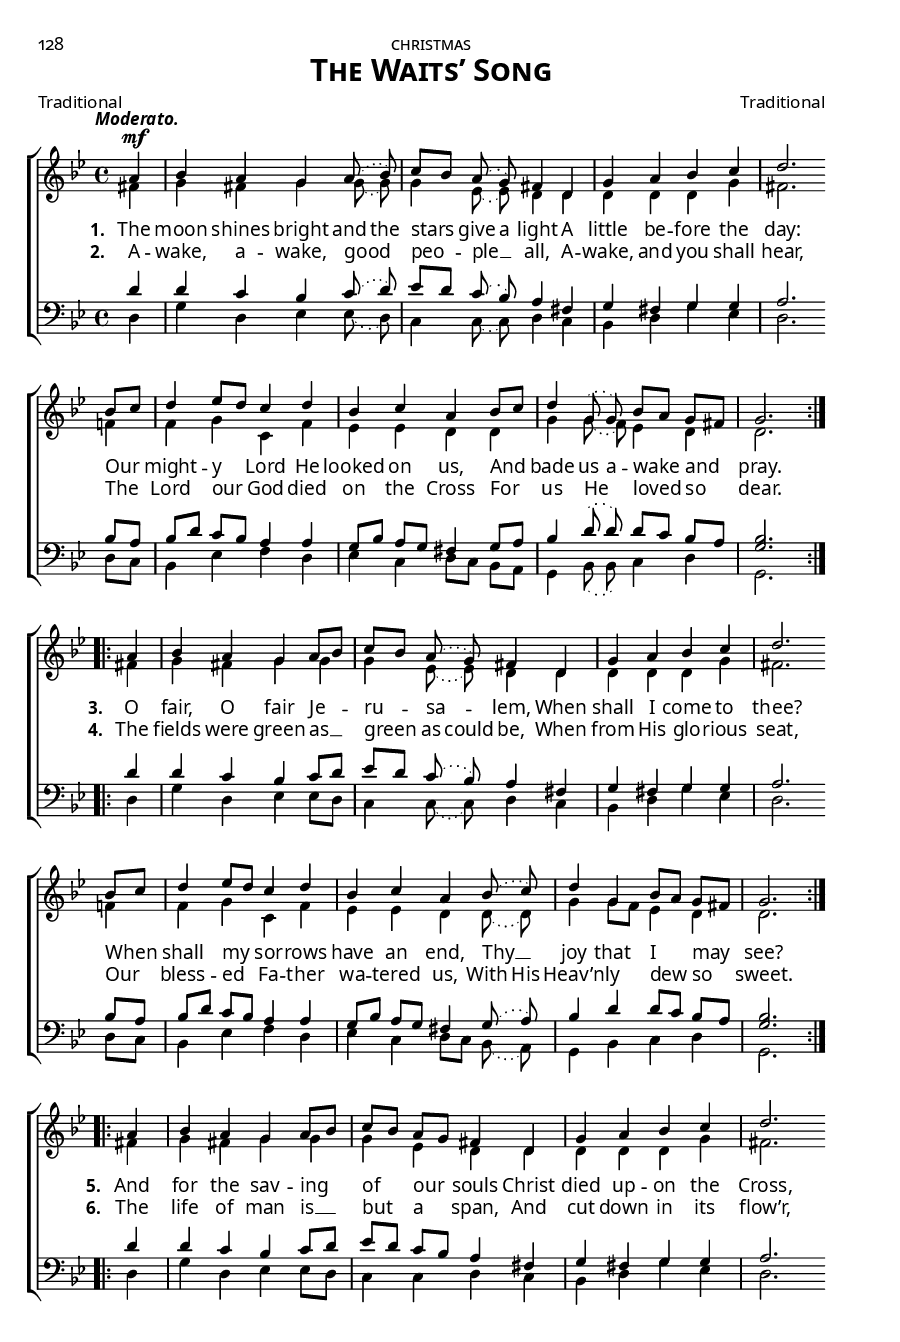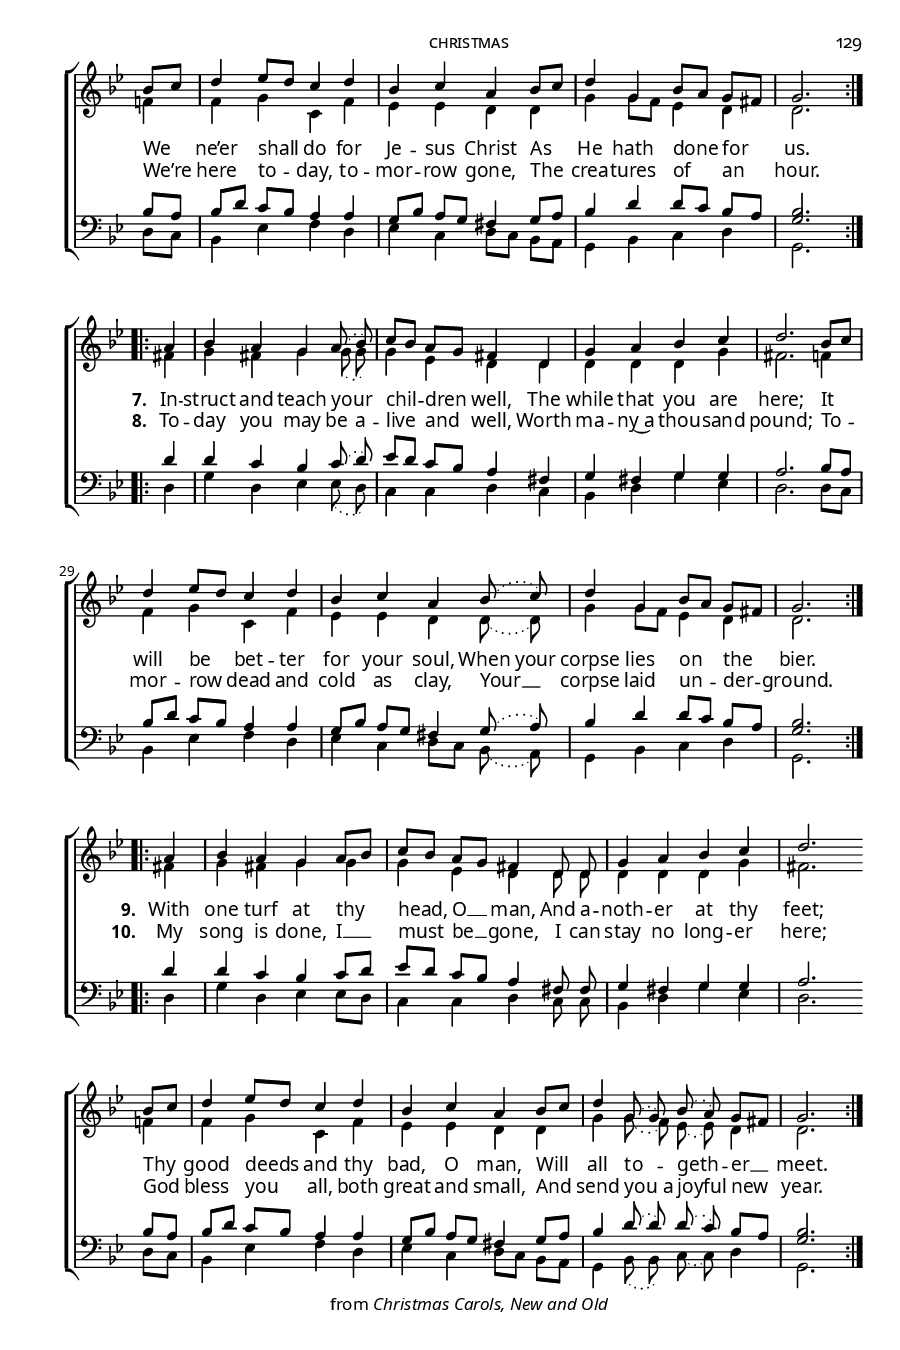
\version "2.14.2"
\include "../util.ly"
\header {
  title = \markup{\override #'(font-name . "Garamond Premier Pro Semibold"){ \abs-fontsize #15 \smallCapsOldStyle"The Waits’ Song"}}
  poet = \markup\oldStyleNum"Traditional"
  composer = \markup\oldStyleNum"Traditional"
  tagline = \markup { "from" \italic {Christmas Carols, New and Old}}
}
\paper {
  %print-all-headers = ##t
  paper-height = 9\in
  paper-width = 6\in
  indent = 0\in
  %system-system-spacing = #'((basic-distance . 10) (padding . 0))
  system-system-spacing =
    #'((basic-distance . 0)
       (minimum-distance . 0)
       (padding . -5)
       (stretchability . 100))
  ragged-last-bottom = ##f
  ragged-bottom = ##f
  two-sided = ##t
  inner-margin = 0.5\in
  outer-margin = 0.25\in
  top-margin = 0.25\in
  bottom-margin = 0.25\in
  first-page-number = #128
  print-first-page-number = ##t
  headerLine = \markup{\override #'(font-name . "Garamond Premier Pro") \smallCapsOldStyle"christmas"}
  oddHeaderMarkup = \markup\fill-line{
     \override #'(font-name . "Garamond Premier Pro")\abs-fontsize #8.5
     \combine 
        \fill-line{"" \on-the-fly #print-page-number-check-first
        \oldStylePageNum""
        }
        \fill-line{\headerLine}
  }
  evenHeaderMarkup = \markup {
     \override #'(font-name . "Garamond Premier Pro")\abs-fontsize #8.5
     \combine
        \on-the-fly #print-page-number-check-first
        \oldStylePageNum""
        \fill-line{\headerLine}
  }
}
#(set-global-staff-size 15) \paper{ #(define fonts (make-pango-font-tree "GoudyOlSt BT" "Garamond Premier Pro" "Garamond Premier Pro" (/ 15 20))) }
global = {
  \key bes \major
  \time 4/4
  \autoBeamOff
  \override DynamicLineSpanner #'staff-padding = #0.0
  \override DynamicLineSpanner #'Y-extent = #'(-1 . 1)
  \slurDotted
}

sopMusic = \relative c'' {
  \repeat volta 2 {
    \partial 4 a4^\mf |
    bes4 a g a8( bes) |
    c[ bes] a( g) fis4 d |
    
    g a bes c |
    d2. \bar"" bes8[ c] |
    d4 ees8[ d] c4 d |
    
    bes4 c a bes8[ c] |
    d4 g,8( g) bes[ a] g[ fis] |
    g2. \break
  }
  
  %sop2
  \repeat volta 2 {
    a4 |
    bes4 a g a8[ bes] |
    c[ bes] a( g) fis4 d |
    
    g a bes c |
    d2. \bar"" bes8[ c] |
    d4 ees8[ d] c4 d |
    
    bes4 c a bes8( c) |
    d4 g,4 bes8[ a] g[ fis] |
    g2. \break
  }
  
  %sop3
  \repeat volta 2 {
    a4 |
    bes4 a g a8[ bes] |
    c[ bes] a[ g] fis4 d |
    
    g a bes c |
    d2. \bar""\break bes8[ c] |
    d4 ees8[ d] c4 d |
    
    bes4 c a bes8[ c] |
    d4 g,4 bes8[ a] g[ fis] |
    g2. \break
  }
  
  %sop4
  \repeat volta 2 {
    a4 |
    bes4 a g a8( bes) |
    c[ bes] a[ g] fis4 d |
    
    g a bes c |
    d2. \bar"" bes8[ c] |
    d4 ees8[ d] c4 d |
    
    bes4 c a bes8( c) |
    d4 g,4 bes8[ a] g[ fis] |
    g2. \break
  }
  
  %sop5
  \repeat volta 2 {
    a4 |
    bes4 a g a8[ bes] |
    c[ bes] a[ g] fis4 d8 d |
    
    g4 a bes c |
    d2. \bar""\break bes8[ c] |
    d4 ees8[ d] c4 d |
    
    bes4 c a bes8[ c] |
    d4 g,8( g) bes( a) g[ fis] |
    g2. \break
  }
}
sopWords = \lyricmode {
  
}

altoMusic = \relative c' {
  %alto1
  \repeat volta 2 {
    fis4 |
    g fis g g8( g) |
    g4 ees8( ees) d4 d |
    
    d d d g |
    fis2. f4 |
    f g c, f |
    
    ees ees d d |
    g g8( f) ees4 d |
    d2.
  }
  
  %alto2
  \repeat volta 2 {
    fis4 |
    g fis g g |
    g ees8( ees) d4 d |
    
    d d d g |
    fis2. f4 |
    f g c, f |
    
    ees ees d d8( d) |
    g4 g8[ f] ees4 d |
    d2.
  }
  
  %alto3
  \repeat volta 2 {
    fis4 |
    g fis g g |
    g ees4 d4 d |
    
    d d d g |
    fis2. f4 |
    f g c, f |
    
    ees ees d d |
    g4 g8[ f] ees4 d |
    d2.
  }
  
  %alto4
  \repeat volta 2 {
    fis4 |
    g fis g g8( g) |
    g4 ees4 d4 d |
    
    d d d g |
    fis2. f4 |
    f g c, f |
    
    ees ees d d8( d) |
    g4 g8[ f] ees4 d |
    d2.
  }
  
  %alto5
  \repeat volta 2 {
    fis4 |
    g fis g g |
    g ees4 d4 d8 d |
    
    d4 d d g |
    fis2. f4 |
    f g c, f |
    
    ees ees d d |
    g g8( f) ees8( ees) d4 |
    d2.
  }
  
}
altoWords = \lyricmode {
  \dropLyricsV
  \set stanza = #"1. "
  \set ignoreMelismata = ##t
  The moon shines bright and the stars _ give a light
  \unset ignoreMelismata
  A little be -- fore the day:
  Our might -- y Lord He looked on us,
  And bade \set ignoreMelismata = ##t
  us a --
  \unset ignoreMelismata
  wake and pray.
  
  \set stanza = #"3. "
  O fair, O fair Je -- ru -- sa -- lem,
  When shall I come to thee?
  When shall my sor -- rows have an end,
  Thy __ joy that I may see?

  \set stanza = #"5. "
  And for the sav -- ing of our souls
  Christ died up -- on the Cross,
  We ne’er shall do for Je -- sus Christ
  As He hath done for us.

  \set stanza = #"7. "
  In -- struct and teach your chil -- dren well,
  The while that you are here;
  It will be bet -- ter for your soul,
  \set ignoreMelismata = ##t
  When your \unset ignoreMelismata corpse lies on the bier.

  \set stanza = #"9. "
  With one turf at thy head, O __ man,
  And a -- noth -- er at thy feet;
  Thy good deeds and thy bad, O man,
  Will all to -- geth -- er __ meet.
}
altoWordsII = \lyricmode {
  \dropLyricsV
%\markup\italic
  \set stanza = #"2. "
  A -- wake, a -- wake, good peo -- ple __ all,
  A -- wake, and you shall hear,
  The Lord our God died on the Cross
  For us He loved so dear.
  
  \set stanza = #"4. "
  The fields were green as __ green
  \set ignoreMelismata = ##t
  as could be,
  \unset ignoreMelismata
  When from His glo -- rious seat,
  Our bless -- ed Fa -- ther wa -- tered us,
  \set ignoreMelismata = ##t
  With His
  \unset ignoreMelismata
  Heav’n -- ly dew so sweet.

  \set stanza = #"6. "
  The life of man is __ but a span,
  And cut down in its flow’r,
  We’re here to -- day, to -- mor -- row gone,
  The crea -- tures of an hour.

  \set stanza = #"8. "
  To -- day you may
  \set ignoreMelismata = ##t
  be a --
  \unset ignoreMelismata
  live and well,
  Worth ma -- ny~a thou -- sand pound;
  To -- mor -- row dead and cold as clay,
  Your __ corpse laid un -- der -- ground.

  \set stanza = #"10. "
  My song is done, I __ must be __ gone,
  I can stay no long -- er here;
  God bless you all, both great and small,
  And send you_a joyful new year.
}
altoWordsIII = \lyricmode {
}
altoWordsIV = \lyricmode {

}
altoWordsV = \lyricmode {
  
}
altoWordsVI = \lyricmode {
}
altoWordsVII = \lyricmode {
}
altoWordsVIII = \lyricmode {
}
altoWordsIX = \lyricmode {
}
altoWordsX = \lyricmode {
}
tenorMusic = \relative c' {
  \tempo \markup\italic "Moderato."
  %tenor1
  \repeat volta 2 {
    d4 |
    d c bes c8( d) |
    ees[ d] c( bes) a4 fis |
    
    g fis g g |
    a2. bes8[ a] |
    bes[ d] c[ bes] a4 a |
    
    g8[ bes] a[ g] fis4 g8[ a] |
    bes4 d8( d) d[ c] bes[ a] |
    <bes g>2.
  }

  %tenor2
  \repeat volta 2 {
    d4 |
    d c bes c8[ d] |
    ees[ d] c( bes) a4 fis |
    
    g fis g g |
    a2. bes8[ a] |
    bes[ d] c[ bes] a4 a |
    
    g8[ bes] a[ g] fis4 g8( a) |
    bes4 d d8[ c] bes[ a] |
    <bes g>2.
  }

  %tenor3
  \repeat volta 2 {
    d4 |
    d c bes c8[ d] |
    ees[ d] c[ bes] a4 fis |
    
    g fis g g |
    a2. bes8[ a] |
    bes[ d] c[ bes] a4 a |
    
    g8[ bes] a[ g] fis4 g8[ a] |
    bes4 d d8[ c] bes[ a] |
    <bes g>2.
  }

  %tenor4
  \repeat volta 2 {
    d4 |
    d c bes c8( d) |
    ees[ d] c[ bes] a4 fis |
    
    g fis g g |
    a2. bes8[ a] |
    bes[ d] c[ bes] a4 a |
    
    g8[ bes] a[ g] fis4 g8( a) |
    bes4 d d8[ c] bes[ a] |
    <bes g>2.
  }

  %tenor5
  \repeat volta 2 {
    d4 |
    d c bes c8[ d] |
    ees[ d] c[ bes] a4 fis8 fis |
    
    g4 fis g g |
    a2. bes8[ a] |
    bes[ d] c[ bes] a4 a |
    
    g8[ bes] a[ g] fis4 g8[ a] |
    bes4 d8( d) d( c) bes[ a] |
    <bes g>2.
  }

}
tenorWords = \lyricmode {

}

bassMusic = \relative c, {
  %bass1
  \repeat volta 2 {
    d'4 |
    g d ees ees8( d) |
    c4 c8( c) d4 c |
    
    bes4 d g ees |
    d2. d8[ c] |
    bes4 ees f d |
    
    ees c d8[ c] bes[ a] |
    g4 bes8( bes) c4 d |
    g,2.
  }

  %bass2
  \repeat volta 2 {
    d'4 |
    g d ees ees8[ d] |
    c4 c8( c) d4 c |
    
    bes4 d g ees |
    d2. d8[ c] |
    bes4 ees f d |
    
    ees c d8[ c] bes( a) |
    g4 bes c d |
    g,2.
  }

  %bass3
  \repeat volta 2 {
    d'4 |
    g d ees ees8[ d] |
    c4 c4 d4 c |
    
    bes4 d g ees |
    d2. d8[ c] |
    bes4 ees f d |
    
    ees c d8[ c] bes[ a] |
    g4 bes c d |
    g,2.
  }

  %bass4
  \repeat volta 2 {
    d'4 |
    g d ees ees8( d) |
    c4 c4 d4 c |
    
    bes4 d g ees |
    d2. d8[ c] |
    bes4 ees f d |
    
    ees c d8[ c] bes( a) |
    g4 bes c d |
    g,2.
  }

  %bass5
  \repeat volta 2 {
    d'4 |
    g d ees ees8[ d] |
    c4 c4 d4 c8 c |
    
    bes4 d g ees |
    d2. d8[ c] |
    bes4 ees f d |
    
    ees c d8[ c] bes[ a] |
    g4 bes8( bes) c( c) d4 |
    g,2.
  }

}
bassWords = \lyricmode {

}

pianoRH = \relative c' {
  
}
pianoLH = \relative c' {
  
}

\score {
  <<
   \new ChoirStaff <<
%    \new Lyrics = sopranos \with { \override VerticalAxisGroup #'nonstaff-relatedstaff-spacing = #'((basic-distance . 1)) }
    \new Staff = women <<
      \new Voice = "sopranos" { \voiceOne << \global \sopMusic >> }
      \new Voice = "altos" { \voiceTwo << \global \altoMusic >> }
    >>
    \new Lyrics \with { alignAboveContext = #"women" \override VerticalAxisGroup #'nonstaff-relatedstaff-spacing = #'((basic-distance . 1))} \lyricsto "sopranos" \sopWords
    \new Lyrics = "altosX"  \with { alignBelowContext = #"women" \override VerticalAxisGroup #'nonstaff-relatedstaff-spacing = #'((basic-distance . 1))} \lyricsto "sopranos" \altoWordsX
    \new Lyrics = "altosIX"  \with { alignBelowContext = #"women" \override VerticalAxisGroup #'nonstaff-relatedstaff-spacing = #'((basic-distance . 1))} \lyricsto "sopranos" \altoWordsIX
    \new Lyrics = "altosVIII"  \with { alignBelowContext = #"women" \override VerticalAxisGroup #'nonstaff-relatedstaff-spacing = #'((basic-distance . 1))} \lyricsto "sopranos" \altoWordsVIII
    \new Lyrics = "altosVII"  \with { alignBelowContext = #"women" \override VerticalAxisGroup #'nonstaff-relatedstaff-spacing = #'((basic-distance . 1))} \lyricsto "sopranos" \altoWordsVII
    \new Lyrics = "altosVI"  \with { alignBelowContext = #"women" \override VerticalAxisGroup #'nonstaff-relatedstaff-spacing = #'((basic-distance . 1))} \lyricsto "sopranos" \altoWordsVI
    \new Lyrics = "altosV"  \with { alignBelowContext = #"women" \override VerticalAxisGroup #'nonstaff-relatedstaff-spacing = #'((basic-distance . 1))} \lyricsto "sopranos" \altoWordsV
    \new Lyrics = "altosIV"  \with { alignBelowContext = #"women" \override VerticalAxisGroup #'nonstaff-relatedstaff-spacing = #'((basic-distance . 1))} \lyricsto "sopranos" \altoWordsIV
    \new Lyrics = "altosIII"  \with { alignBelowContext = #"women" \override VerticalAxisGroup #'nonstaff-relatedstaff-spacing = #'((basic-distance . 1))} \lyricsto "sopranos" \altoWordsIII
    \new Lyrics = "altosII"  \with { alignBelowContext = #"women" \override VerticalAxisGroup #'nonstaff-relatedstaff-spacing = #'((basic-distance . 1))} \lyricsto "sopranos" \altoWordsII
    \new Lyrics = "altos"  \with { alignBelowContext = #"women" } \lyricsto "sopranos" \altoWords
   \new Staff = men <<
      \clef bass
      \new Voice = "tenors" { \voiceOne << \global \tenorMusic >> }
      \new Voice = "basses" { \voiceTwo << \global \bassMusic >> }
    >>
    \new Lyrics \with { alignAboveContext = #"men" \override VerticalAxisGroup #'nonstaff-relatedstaff-spacing = #'((basic-distance . 1)) } \lyricsto "tenors" \tenorWords
    \new Lyrics \with { alignBelowContext = #"men" \override VerticalAxisGroup #'nonstaff-relatedstaff-spacing = #'((basic-distance . 1)) } \lyricsto "basses" \bassWords
  >>
%    \new PianoStaff << \new Staff { \new Voice { \pianoRH } } \new Staff { \clef "bass" \pianoLH } >>
  >>
  \layout {
    \context {
      \Score
      %\override SpacingSpanner #'base-shortest-duration = #(ly:make-moment 1 8)
      %\override SpacingSpanner #'common-shortest-duration = #(ly:make-moment 1 4)
    }
    \context {
      % Remove all empty staves
      % \Staff \RemoveEmptyStaves \override VerticalAxisGroup #'remove-first = ##t
    }
  }
}
